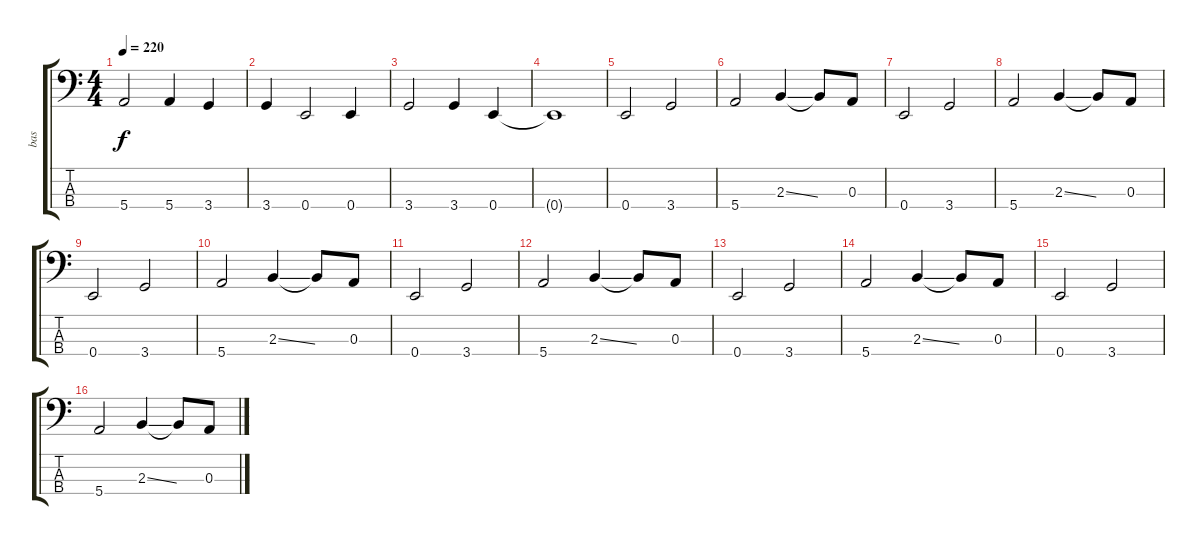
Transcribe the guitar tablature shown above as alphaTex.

\track ("bas" "bas") {instrument electricbassfinger}
\staff {score tabs}
\tuning (G2 D2 A1 E1) {hide}
\ts (4 4)
\tempo 220
\clef f4
\ks c
5.4.2{dy f} 5.4.4 3.4.4 |
3.4.4 0.4.2 0.4.4 |
3.4.2 3.4.4 0.4.4 |
0.4{t}.1 |
0.4.2 3.4.2 |
5.4.2 2.3{ss}.4 2.3{t}.8 0.3.8 |
0.4.2 3.4.2 |
5.4.2 2.3{ss}.4 2.3{t}.8 0.3.8 |
0.4.2 3.4.2 |
5.4.2 2.3{ss}.4 2.3{t}.8 0.3.8 |
0.4.2 3.4.2 |
5.4.2 2.3{ss}.4 2.3{t}.8 0.3.8 |
0.4.2 3.4.2 |
5.4.2 2.3{ss}.4 2.3{t}.8 0.3.8 |
0.4.2 3.4.2 |
5.4.2 2.3{ss}.4 2.3{t}.8 0.3.8
